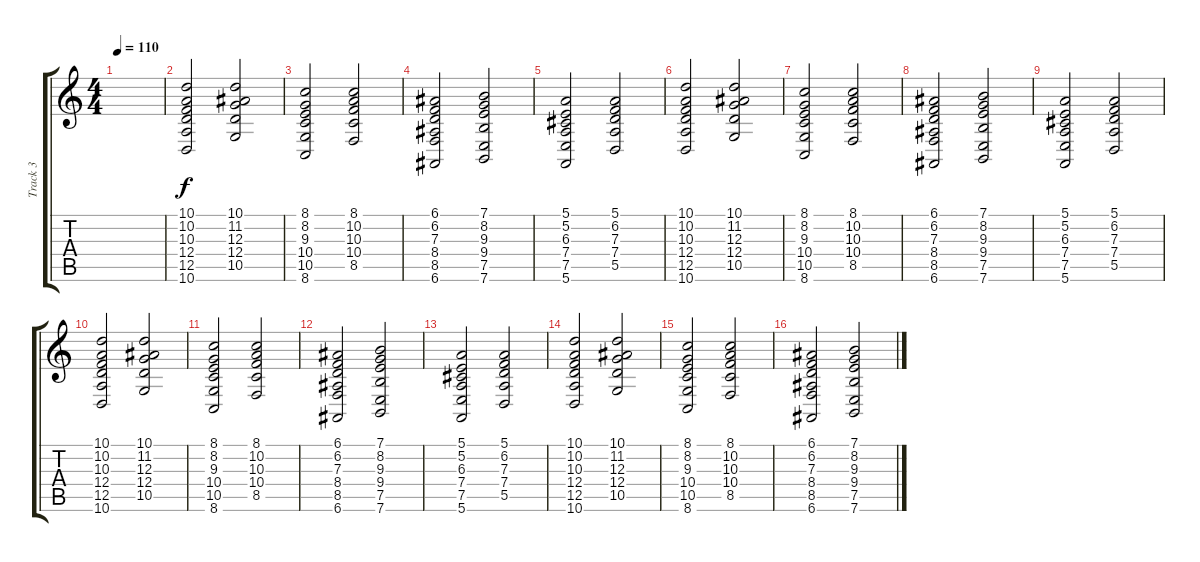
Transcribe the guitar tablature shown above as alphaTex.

\track ("Track 3" "Track 3") {instrument stringensemble1}
\staff {score tabs}
\tuning (E4 B3 G3 D3 A2 E2) {hide}
\ts (4 4)
\tempo 110
\clef g2
\ks c
|
(10.1 10.2 10.3 12.4 12.5 10.6).2 (10.1 11.2 12.3 12.4 10.5).2 |
(8.1 8.2 9.3 10.4 10.5 8.6).2 (8.1 10.2 10.3 10.4 8.5).2 |
(6.1 6.2 7.3 8.4 8.5 6.6).2 (7.1 8.2 9.3 9.4 7.5 7.6).2 |
(5.1 5.2 6.3 7.4 7.5 5.6).2 (5.1 6.2 7.3 7.4 5.5).2 |
(10.1 10.2 10.3 12.4 12.5 10.6).2 (10.1 11.2 12.3 12.4 10.5).2 |
(8.1 8.2 9.3 10.4 10.5 8.6).2 (8.1 10.2 10.3 10.4 8.5).2 |
(6.1 6.2 7.3 8.4 8.5 6.6).2 (7.1 8.2 9.3 9.4 7.5 7.6).2 |
(5.1 5.2 6.3 7.4 7.5 5.6).2 (5.1 6.2 7.3 7.4 5.5).2 |
(10.1 10.2 10.3 12.4 12.5 10.6).2 (10.1 11.2 12.3 12.4 10.5).2 |
(8.1 8.2 9.3 10.4 10.5 8.6).2 (8.1 10.2 10.3 10.4 8.5).2 |
(6.1 6.2 7.3 8.4 8.5 6.6).2 (7.1 8.2 9.3 9.4 7.5 7.6).2 |
(5.1 5.2 6.3 7.4 7.5 5.6).2 (5.1 6.2 7.3 7.4 5.5).2 |
(10.1 10.2 10.3 12.4 12.5 10.6).2 (10.1 11.2 12.3 12.4 10.5).2 |
(8.1 8.2 9.3 10.4 10.5 8.6).2 (8.1 10.2 10.3 10.4 8.5).2 |
(6.1 6.2 7.3 8.4 8.5 6.6).2 (7.1 8.2 9.3 9.4 7.5 7.6).2
